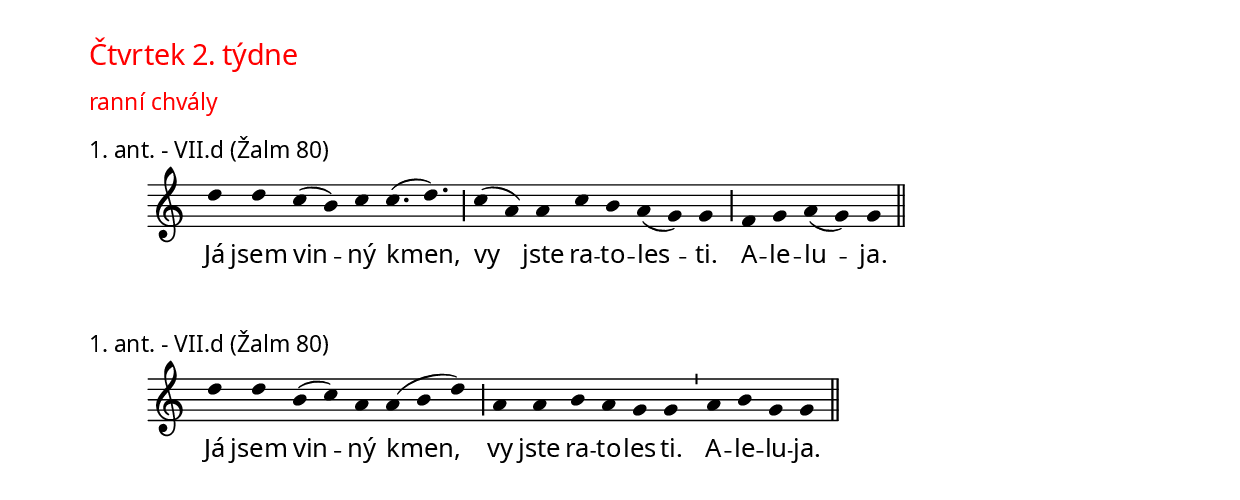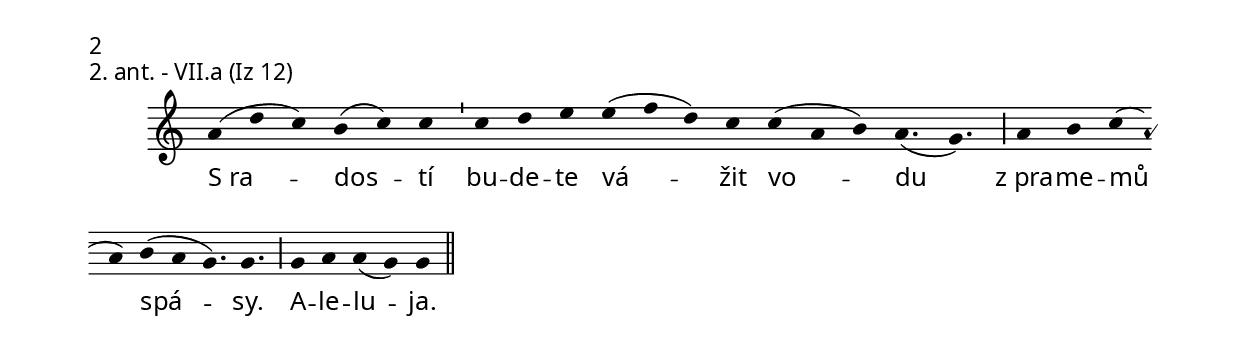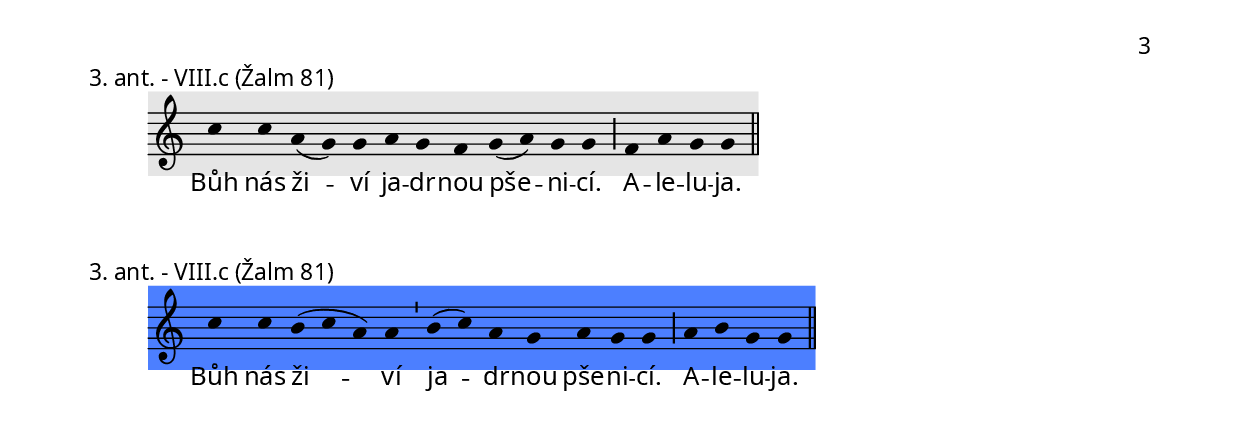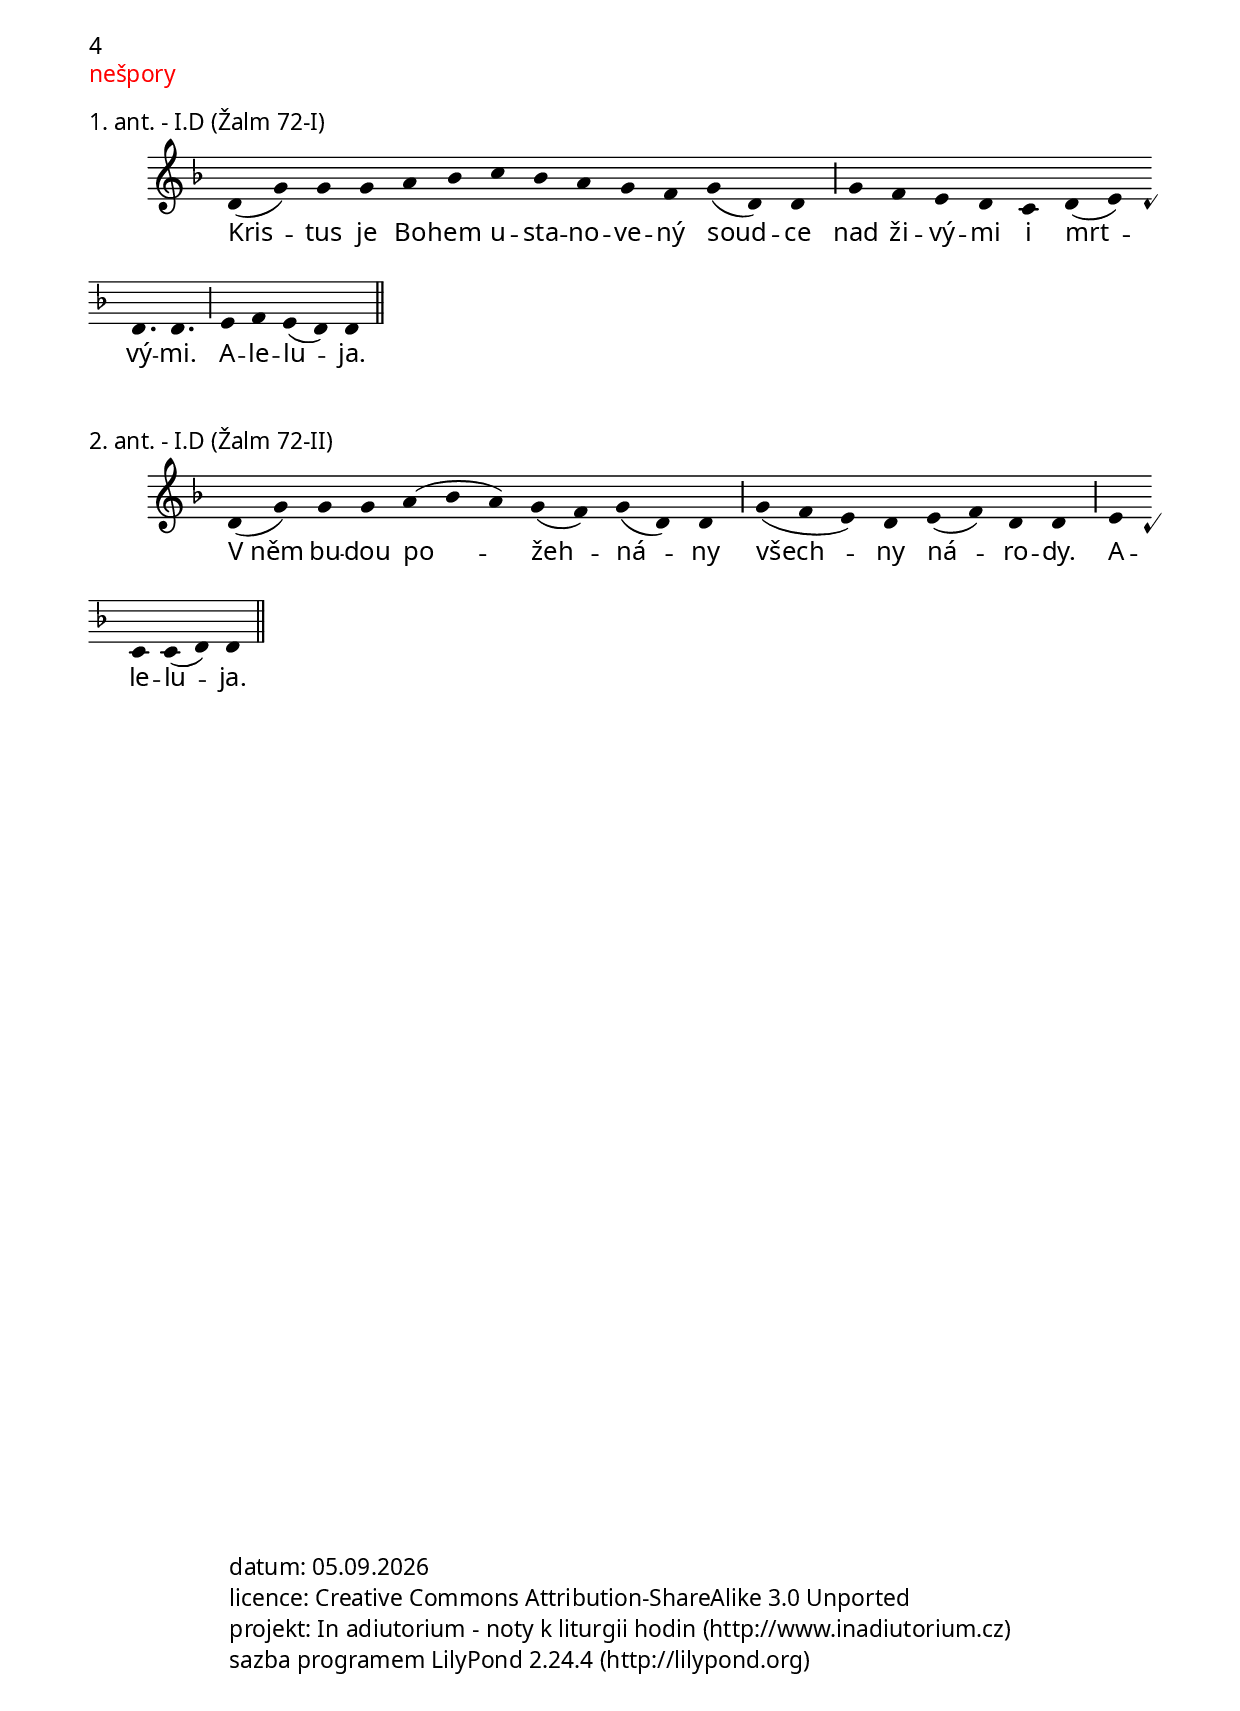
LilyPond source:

\include "../spolecne.ly"

\markup {\nadpisDen {Čtvrtek 2. týdne}}

\markup {\nadpisHodinka {"ranní chvály"}}

\score {
  \relative c'' {
    \choralniRezim
    d4 d c( b) c c4.( d) \barMaior
    c4( a) a c b a( g) g \barMaior
    f g a( g) g \barFinalis
  }
  \addlyrics {
    Já jsem vin -- ný kmen,
    vy jste ra -- to -- les -- ti.
    A -- le -- lu -- ja.
  }
  \header {
    quid = "1. ant."
    modus = "VII"
    differentia = "d" 
    psalmus = "Žalm 80"
    id = "rch-a1"
    piece = \markup {\sestavTitulek}
  }
}

\score {
  \relative c'' {
    \choralniRezim
    d4 d b( c) a a( b d) \barMaior
    a a b a g g \barMin
    a b g g \barFinalis
  }
  \addlyrics {
    Já jsem vin -- ný kmen,
    vy jste ra -- to -- les -- ti.
    A -- le -- lu -- ja.
  }
  \header {
    quid = "1. ant."
    modus = "VII"
    differentia = "d" 
    psalmus = "Žalm 80"
    id = "rch-a1"
    piece = \markup {\sestavTitulek}
  }
}

\pageBreak

\score {
  \relative c'' {
    \choralniRezim
    a4( d c) b( c) c \barMin
    c d e e( f d) c c( a b) a4.( g) \barMaior
    a4 b c( a) b( a g4.) g \barMaior
    g4 a a( g) g \barFinalis
  }
  \addlyrics {
    S_ra -- dos -- tí 
    bu -- de -- te vá -- žit vo -- du
    z_pra -- me -- mů spá -- sy.
    A -- le -- lu -- ja.
  }
  \header {
    quid = "2. ant."
    modus = "VII"
    differentia = "a" 
    psalmus = "Iz 12"
    id = "rch-a2"
    placet = "Modus VII není příliš vhodný, protože kantikum má řadu krátkých veršů."
    piece = \markup {\sestavTitulek}
  }
}

\pageBreak

\score {
  \relative c'' {
    \zvyraznovacSedy
    \choralniRezim
    c4 c a( g) g a g f g( a) g g \barMaior
    f a g g \barFinalis
  }
  \addlyrics {
    Bůh nás ži -- ví ja -- dr -- nou pše -- ni -- cí.
    A -- le -- lu -- ja.
  }
  \header {
    quid = "3. ant."
    modus = "VIII"
    differentia = "c" 
    psalmus = "Žalm 81"
    id = "rch-a3"
    fons = "vyňato z: slavnost Těla a Krve Páně, 1.nešp., 2.ant."
    placet = "r - jako výtržek působí nevyváženě - radši složit jinou melodii"
    piece = \markup {\sestavTitulek}
  }
}

\score {
  \relative c'' {
    \zvyraznovacModry
    \choralniRezim
    c4 c b( c a) a \barMin b( c) a g a g g \barMaior
    a b g g \barFinalis
  }
  \addlyrics {
    Bůh nás ži -- ví ja -- dr -- nou pše -- ni -- cí.
    A -- le -- lu -- ja.
  }
  \header {
    quid = "3. ant."
    modus = "VIII"
    differentia = "c" 
    psalmus = "Žalm 81"
    id = "rch-a3"
    piece = \markup {\sestavTitulek}
  }
}

\pageBreak

\markup {\nadpisHodinka {"nešpory"}}

\score {
  \relative c' {
    \choralniRezim
    \key f \major
    d4( g) g g a bes c bes a g f g( d) d \barMaior
    g f e d c d( e) d4. d \barMaior
    e4 f e( d) d \barFinalis
  }
  \addlyrics {
    Kris -- tus je Bo -- hem u -- sta -- no -- ve -- ný soud -- ce
    nad ži -- vý -- mi i mrt -- vý -- mi.
    A -- le -- lu -- ja.
  }
  \header {
    quid = "1. ant."
    modus = "I"
    differentia = "D" 
    psalmus = "Žalm 72-I"
    id = "na-a1"
    piece = \markup {\sestavTitulek}
  }
}

\score {
  \relative c' {
    \choralniRezim
    \key f \major
    d4( g) g g a( bes a) g( f) g( d) d \barMaior
    g( f e) d e( f) d d \barMaior
    e c c( d) d \barFinalis
  }
  \addlyrics {
    V_něm bu -- dou po -- žeh -- ná -- ny
    všech -- ny ná -- ro -- dy.
    A -- le -- lu -- ja.
  }
  \header {
    quid = "2. ant."
    modus = "I"
    differentia = "D" 
    psalmus = "Žalm 72-II"
    id = "ne-a2"
    piece = \markup {\sestavTitulek}
  }
}

%\score { \velikTIIctvrtekNespAntIII }